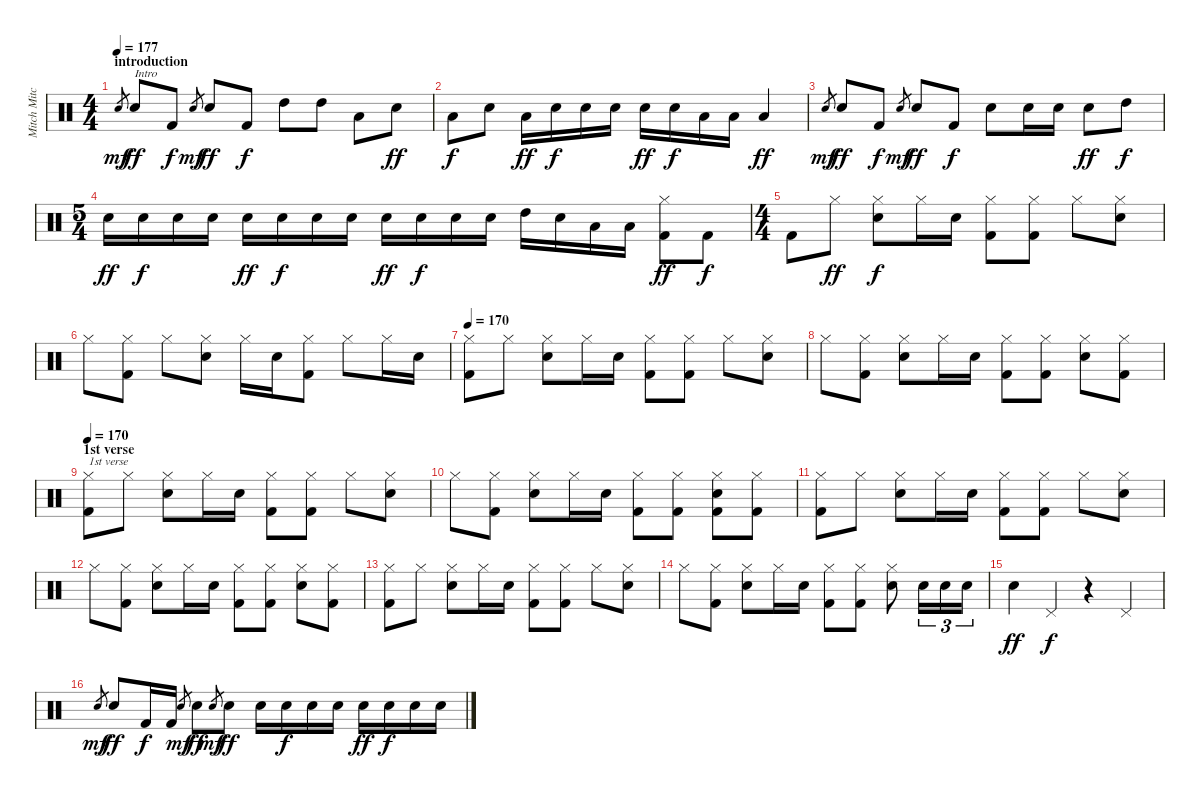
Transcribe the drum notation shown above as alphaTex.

\track ("Mitch Mitchell - Drums" "Mitch Mitc") {instrument percussion}
\staff {score}
\articulation defaults
\ts (4 4)
\section ("" "introduction")
\tempo 177
\tempo 182
\tempo 177
\clef neutral
\ks c "Electric Snare (hit)".8{gr dy mf} "Electric Snare (hit)".8{txt "Intro" dy ff} "Kick (hit) 2".8{dy f} "Electric Snare (hit)".8{gr dy mf} "Electric Snare (hit)".8{dy ff} "Kick (hit) 2".8{dy f} "High Tom (hit)".8 "High Tom (hit)".8 "Low Tom (hit)".8 "Electric Snare (hit)".8{dy ff}
|
"Low Tom (hit)".8{dy f} "Electric Snare (hit)".8 "Low Tom (hit)".16{dy ff} "Electric Snare (hit)".16{dy f} "Electric Snare (hit)".16 "Electric Snare (hit)".16 "Electric Snare (hit)".16{dy ff} "Electric Snare (hit)".16{dy f} "Low Tom (hit)".16 "Low Tom (hit)".16 "Low Tom (hit)".4{dy ff} |
"Electric Snare (hit)".8{gr dy mf} "Electric Snare (hit)".8{dy ff} "Kick (hit) 2".8{dy f} "Electric Snare (hit)".8{gr dy mf} "Electric Snare (hit)".8{dy ff} "Kick (hit) 2".8{dy f} "Electric Snare (hit)".8 "Electric Snare (hit)".16 "Electric Snare (hit)".16 "Electric Snare (hit)".8{dy ff} "High Tom (hit)".8{dy f} |
\ts (5 4)
"Electric Snare (hit)".16{dy ff} "Electric Snare (hit)".16{dy f} "Electric Snare (hit)".16 "Electric Snare (hit)".16 "Electric Snare (hit)".16{dy ff} "Electric Snare (hit)".16{dy f} "Electric Snare (hit)".16 "Electric Snare (hit)".16 "Electric Snare (hit)".16{dy ff} "Electric Snare (hit)".16{dy f} "Electric Snare (hit)".16 "Electric Snare (hit)".16 "High Tom (hit)".16 "Electric Snare (hit)".16 "Low Tom (hit)".16 "Low Tom (hit)".16 ("Hi-Hat (closed)" "Kick (hit) 2").8{dy ff} "Kick (hit) 2".8{dy f} |
\ts (4 4)
"Kick (hit) 2".8 "Hi-Hat (closed)".8{dy ff} ("Hi-Hat (closed)" "Electric Snare (hit)").8{dy f} "Hi-Hat (closed)".16 "Electric Snare (hit)".16 ("Hi-Hat (closed)" "Kick (hit) 2").8 ("Hi-Hat (closed)" "Kick (hit) 2").8 "Hi-Hat (closed)".8 ("Hi-Hat (closed)" "Electric Snare (hit)").8 |
"Hi-Hat (closed)".8 ("Hi-Hat (closed)" "Kick (hit) 2").8 "Hi-Hat (closed)".8 ("Hi-Hat (closed)" "Electric Snare (hit)").8 "Hi-Hat (closed)".16 "Electric Snare (hit)".16 ("Hi-Hat (closed)" "Kick (hit) 2").8 "Hi-Hat (closed)".8 "Hi-Hat (closed)".16 "Electric Snare (hit)".16 |
\tempo 170
("Hi-Hat (closed)" "Kick (hit) 2").8 "Hi-Hat (closed)".8 ("Hi-Hat (closed)" "Electric Snare (hit)").8 "Hi-Hat (closed)".16 "Electric Snare (hit)".16 ("Hi-Hat (closed)" "Kick (hit) 2").8 ("Hi-Hat (closed)" "Kick (hit) 2").8 "Hi-Hat (closed)".8 ("Hi-Hat (closed)" "Electric Snare (hit)").8 |
"Hi-Hat (closed)".8 ("Hi-Hat (closed)" "Kick (hit) 2").8 ("Hi-Hat (closed)" "Electric Snare (hit)").8 "Hi-Hat (closed)".16 "Electric Snare (hit)".16 ("Hi-Hat (closed)" "Kick (hit) 2").8 ("Hi-Hat (closed)" "Kick (hit) 2").8 ("Hi-Hat (closed)" "Electric Snare (hit)").8 ("Hi-Hat (closed)" "Kick (hit) 2").8 |
\section ("" "1st verse")
\tempo 170
("Hi-Hat (closed)" "Kick (hit) 2").8{txt "1st verse"} "Hi-Hat (closed)".8 ("Hi-Hat (closed)" "Electric Snare (hit)").8 "Hi-Hat (closed)".16 "Electric Snare (hit)".16 ("Hi-Hat (closed)" "Kick (hit) 2").8 ("Hi-Hat (closed)" "Kick (hit) 2").8 "Hi-Hat (closed)".8 ("Hi-Hat (closed)" "Electric Snare (hit)").8 |
"Hi-Hat (closed)".8 ("Hi-Hat (closed)" "Kick (hit) 2").8 ("Hi-Hat (closed)" "Electric Snare (hit)").8 "Hi-Hat (closed)".16 "Electric Snare (hit)".16 ("Hi-Hat (closed)" "Kick (hit) 2").8 ("Hi-Hat (closed)" "Kick (hit) 2").8 ("Hi-Hat (closed)" "Electric Snare (hit)" "Kick (hit) 2").8 ("Hi-Hat (closed)" "Kick (hit) 2").8 |
("Hi-Hat (closed)" "Kick (hit) 2").8 "Hi-Hat (closed)".8 ("Hi-Hat (closed)" "Electric Snare (hit)").8 "Hi-Hat (closed)".16 "Electric Snare (hit)".16 ("Hi-Hat (closed)" "Kick (hit) 2").8 ("Hi-Hat (closed)" "Kick (hit) 2").8 "Hi-Hat (closed)".8 ("Hi-Hat (closed)" "Electric Snare (hit)").8 |
"Hi-Hat (closed)".8 ("Hi-Hat (closed)" "Kick (hit) 2").8 ("Hi-Hat (closed)" "Electric Snare (hit)").8 "Hi-Hat (closed)".16 "Electric Snare (hit)".16 ("Hi-Hat (closed)" "Kick (hit) 2").8 ("Hi-Hat (closed)" "Kick (hit) 2").8 ("Hi-Hat (closed)" "Electric Snare (hit)").8 ("Hi-Hat (closed)" "Kick (hit) 2").8 |
("Hi-Hat (closed)" "Kick (hit) 2").8 "Hi-Hat (closed)".8 ("Hi-Hat (closed)" "Electric Snare (hit)").8 "Hi-Hat (closed)".16 "Electric Snare (hit)".16 ("Hi-Hat (closed)" "Kick (hit) 2").8 ("Hi-Hat (closed)" "Kick (hit) 2").8 "Hi-Hat (closed)".8 ("Hi-Hat (closed)" "Electric Snare (hit)").8 |
"Hi-Hat (closed)".8 ("Hi-Hat (closed)" "Kick (hit) 2").8 ("Hi-Hat (closed)" "Electric Snare (hit)").8 "Hi-Hat (closed)".16 "Electric Snare (hit)".16 ("Hi-Hat (closed)" "Kick (hit) 2").8 ("Hi-Hat (closed)" "Kick (hit) 2").8 ("Hi-Hat (closed)" "Electric Snare (hit)").8 "Electric Snare (hit)".16{tu (3 2)} "Electric Snare (hit)".16{tu (3 2)} "Electric Snare (hit)".16{tu (3 2)} |
"Electric Snare (hit)".4{dy ff} "Pedal Hi-Hat (hit)".4{dy f} r.4 "Pedal Hi-Hat (hit)".4 |
"Electric Snare (hit)".8{gr dy mf} "Electric Snare (hit)".8{dy ff} "Kick (hit) 2".16{dy f} "Kick (hit) 2".16 "Electric Snare (hit)".8{gr dy mf} "Electric Snare (hit)".8{dy ff} "Electric Snare (hit)".8{gr dy mf} "Electric Snare (hit)".8{dy ff} "Electric Snare (hit)".16 "Electric Snare (hit)".16{dy f} "Electric Snare (hit)".16 "Electric Snare (hit)".16 "Electric Snare (hit)".16{dy ff} "Electric Snare (hit)".16{dy f} "Electric Snare (hit)".16 "Electric Snare (hit)".16
